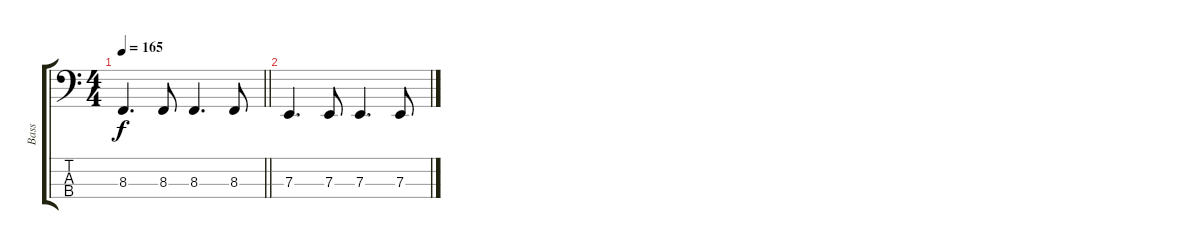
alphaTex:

\track ("Bass" "Bass") {instrument synthvoice}
\staff {score tabs}
\tuning (G2 D2 A1 E1) {hide}
\ts (4 4)
\tempo 165
\clef f4
\barLineRight lightlight
\ks c
8.3.4{d dy f} 8.3.8 8.3.4{d} 8.3.8 |
7.3.4{d} 7.3.8 7.3.4{d} 7.3.8
